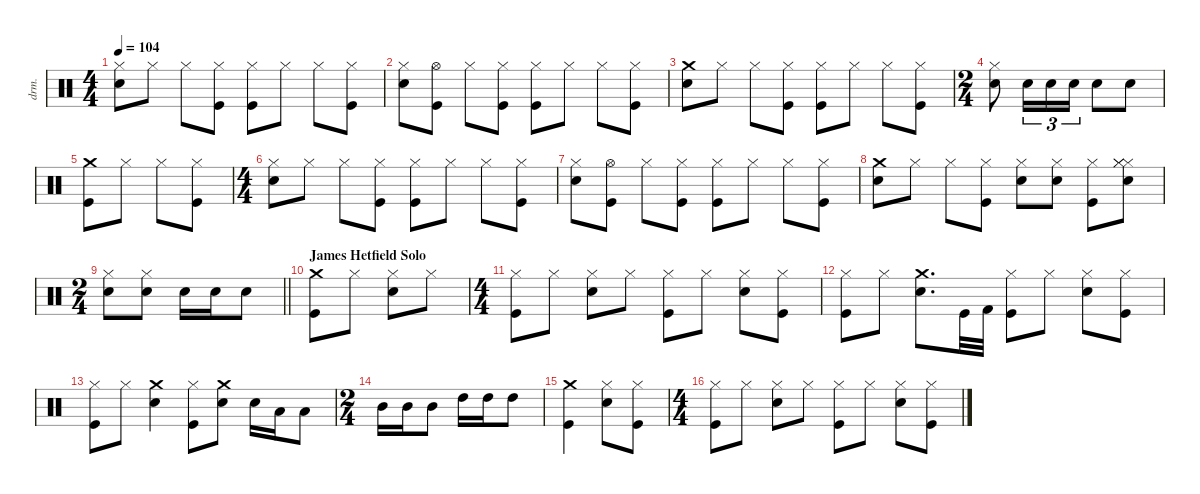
\defaultSystemsLayout 4
\hideDynamics
\bracketExtendMode nobrackets
\otherSystemsTrackNameOrientation horizontal
\track ("Lars Ulrich" "drm.") {instrument percussion}
\staff {score}
\articulation defaults
\ts (4 4)
\beaming (8 2 2 2 2)
\tempo 104
\clef neutral
\ks c
("Snare (hit) 2" "Hi-Hat (closed)").8{dy fff} "Hi-Hat (closed)".8 "Hi-Hat (closed)".8 ("Hi-Hat (closed)" "Kick (hit)").8 ("Hi-Hat (closed)" "Kick (hit)").8 "Hi-Hat (closed)".8 "Hi-Hat (closed)".8 ("Kick (hit)" "Hi-Hat (closed)").8 |
("Snare (hit) 2" "Hi-Hat (closed)").8 ("Kick (hit)" "Hi-Hat (open)").8 "Hi-Hat (closed)".8 ("Kick (hit)" "Hi-Hat (closed)").8 ("Hi-Hat (closed)" "Kick (hit)").8 "Hi-Hat (closed)".8 "Hi-Hat (closed)".8 ("Kick (hit)" "Hi-Hat (closed)").8 |
("Snare (hit) 2" "Crash medium (hit)").8 "Hi-Hat (closed)".8 "Hi-Hat (closed)".8 ("Kick (hit)" "Hi-Hat (closed)").8 ("Kick (hit)" "Hi-Hat (closed)").8 "Hi-Hat (closed)".8 "Hi-Hat (closed)".8 ("Kick (hit)" "Hi-Hat (closed)").8 |
\ts (2 4)
\beaming (8 2 2 2 2)
("Snare (hit) 2" "Hi-Hat (closed)").8 "Snare (hit) 2".16{tu (3 2)} "Snare (hit) 2".16{tu (3 2)} "Snare (hit) 2".16{tu (3 2)} "Snare (hit) 2".8 "Snare (hit) 2".8 |
("Crash medium (hit)" "Kick (hit)").8 "Hi-Hat (closed)".8 "Hi-Hat (closed)".8 ("Kick (hit)" "Hi-Hat (closed)").8 |
\ts (4 4)
\beaming (8 2 2 2 2)
("Snare (hit) 2" "Hi-Hat (closed)").8 "Hi-Hat (closed)".8 "Hi-Hat (closed)".8 ("Kick (hit)" "Hi-Hat (closed)").8 ("Hi-Hat (closed)" "Kick (hit)").8 "Hi-Hat (closed)".8 "Hi-Hat (closed)".8 ("Kick (hit)" "Hi-Hat (closed)").8 |
("Snare (hit) 2" "Hi-Hat (closed)").8 ("Kick (hit)" "Hi-Hat (open)").8 "Hi-Hat (closed)".8 ("Kick (hit)" "Hi-Hat (closed)").8 ("Hi-Hat (closed)" "Kick (hit)").8 "Hi-Hat (closed)".8 "Hi-Hat (closed)".8 ("Kick (hit)" "Hi-Hat (closed)").8 |
("Snare (hit) 2" "Crash medium (hit)").8 "Hi-Hat (closed)".8 "Hi-Hat (closed)".8 ("Kick (hit)" "Hi-Hat (closed)").8 ("Snare (hit) 2" "Hi-Hat (closed)").8 ("Snare (hit) 2" "Hi-Hat (closed)").8 ("Hi-Hat (closed)" "Kick (hit)").8 ("Hi-Hat (closed)" "Snare (hit) 2" "Hi-Hat (closed)" "Hi-Hat (closed)").8 |
\ts (2 4)
\beaming (8 2 2 2 2)
\barLineRight lightlight
("Snare (hit) 2" "Hi-Hat (closed)").8 ("Snare (hit) 2" "Hi-Hat (closed)").8 "Snare (hit) 2".16 "Snare (hit) 2".16 "Snare (hit) 2".8 |
\section ("" "James Hetfield Solo")
("Kick (hit)" "Crash medium (hit)").8 "Hi-Hat (closed)".8 ("Snare (hit) 2" "Hi-Hat (closed)").8 "Hi-Hat (closed)".8 |
\ts (4 4)
\beaming (8 2 2 2 2)
("Kick (hit)" "Hi-Hat (closed)").8 "Hi-Hat (closed)".8 ("Snare (hit) 2" "Hi-Hat (closed)").8 "Hi-Hat (closed)".8 ("Hi-Hat (closed)" "Kick (hit)").8 "Hi-Hat (closed)".8 ("Snare (hit) 2" "Hi-Hat (closed)").8 ("Kick (hit)" "Hi-Hat (closed)").8 |
("Hi-Hat (closed)" "Kick (hit)").8 "Hi-Hat (closed)".8 ("Snare (hit) 2" "Crash medium (hit)").8{d} "Kick (hit)".32 "Kick (hit) 2".32 ("Hi-Hat (closed)" "Kick (hit)").8 "Hi-Hat (closed)".8 ("Snare (hit) 2" "Hi-Hat (closed)").8 ("Kick (hit)" "Hi-Hat (closed)").8 |
("Kick (hit)" "Hi-Hat (closed)").8 "Hi-Hat (closed)".8 ("Snare (hit) 2" "Crash medium (hit)").4 ("Kick (hit)" "Hi-Hat (closed)").8 ("Crash medium (hit)" "Snare (hit) 2").8 "Snare (hit) 2".16 "Low Tom (hit)".16 "Low Tom (hit)".8 |
\ts (2 4)
\beaming (8 2 2 2 2)
"Mid Tom (hit)".16 "Mid Tom (hit)".16 "Mid Tom (hit)".8 "High Tom (hit)".16 "High Tom (hit)".16 "High Tom (hit)".8 |
("Kick (hit)" "Crash medium (hit)").4 ("Snare (hit) 2" "Hi-Hat (closed)").8 ("Hi-Hat (closed)" "Kick (hit)").8 |
\ts (4 4)
\beaming (8 2 2 2 2)
("Kick (hit)" "Hi-Hat (closed)").8 "Hi-Hat (closed)".8 ("Snare (hit) 2" "Hi-Hat (closed)").8 "Hi-Hat (closed)".8 ("Kick (hit)" "Hi-Hat (closed)").8 "Hi-Hat (closed)".8 ("Hi-Hat (closed)" "Snare (hit) 2").8 ("Kick (hit)" "Hi-Hat (closed)").8
